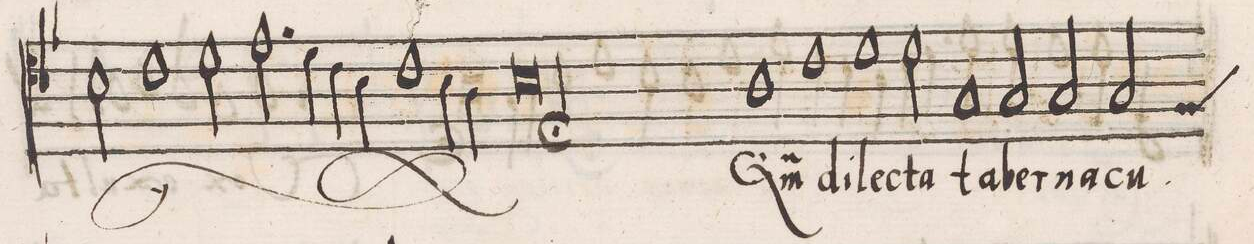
**kern	**text
*I"ALTVS	*
*clefC4	*
*k[b-e-]	*
*met(C|)	*
*M2/1	*
2B-\	-i
1c	Au-
2d\	-la
=35-	=35-
2.e-\	De-
4d\	.
4c\	.
4B-\	.
1c\	.
=36-	=36-
4B-\	.
4A\	.
1B-;<l\	-i
*	*Xij
=37-	=37-
1A	Q(ua)m
1c	di-
=38-	=38-
1d	-lec-
2d\	-ta
1G/	ta-
=39-	=39-
2G/	-ber-
2G/	-na-
2G/	-cu-
*custos:F	*
=40-	=40-
*k[b-]	*
*-	*-
